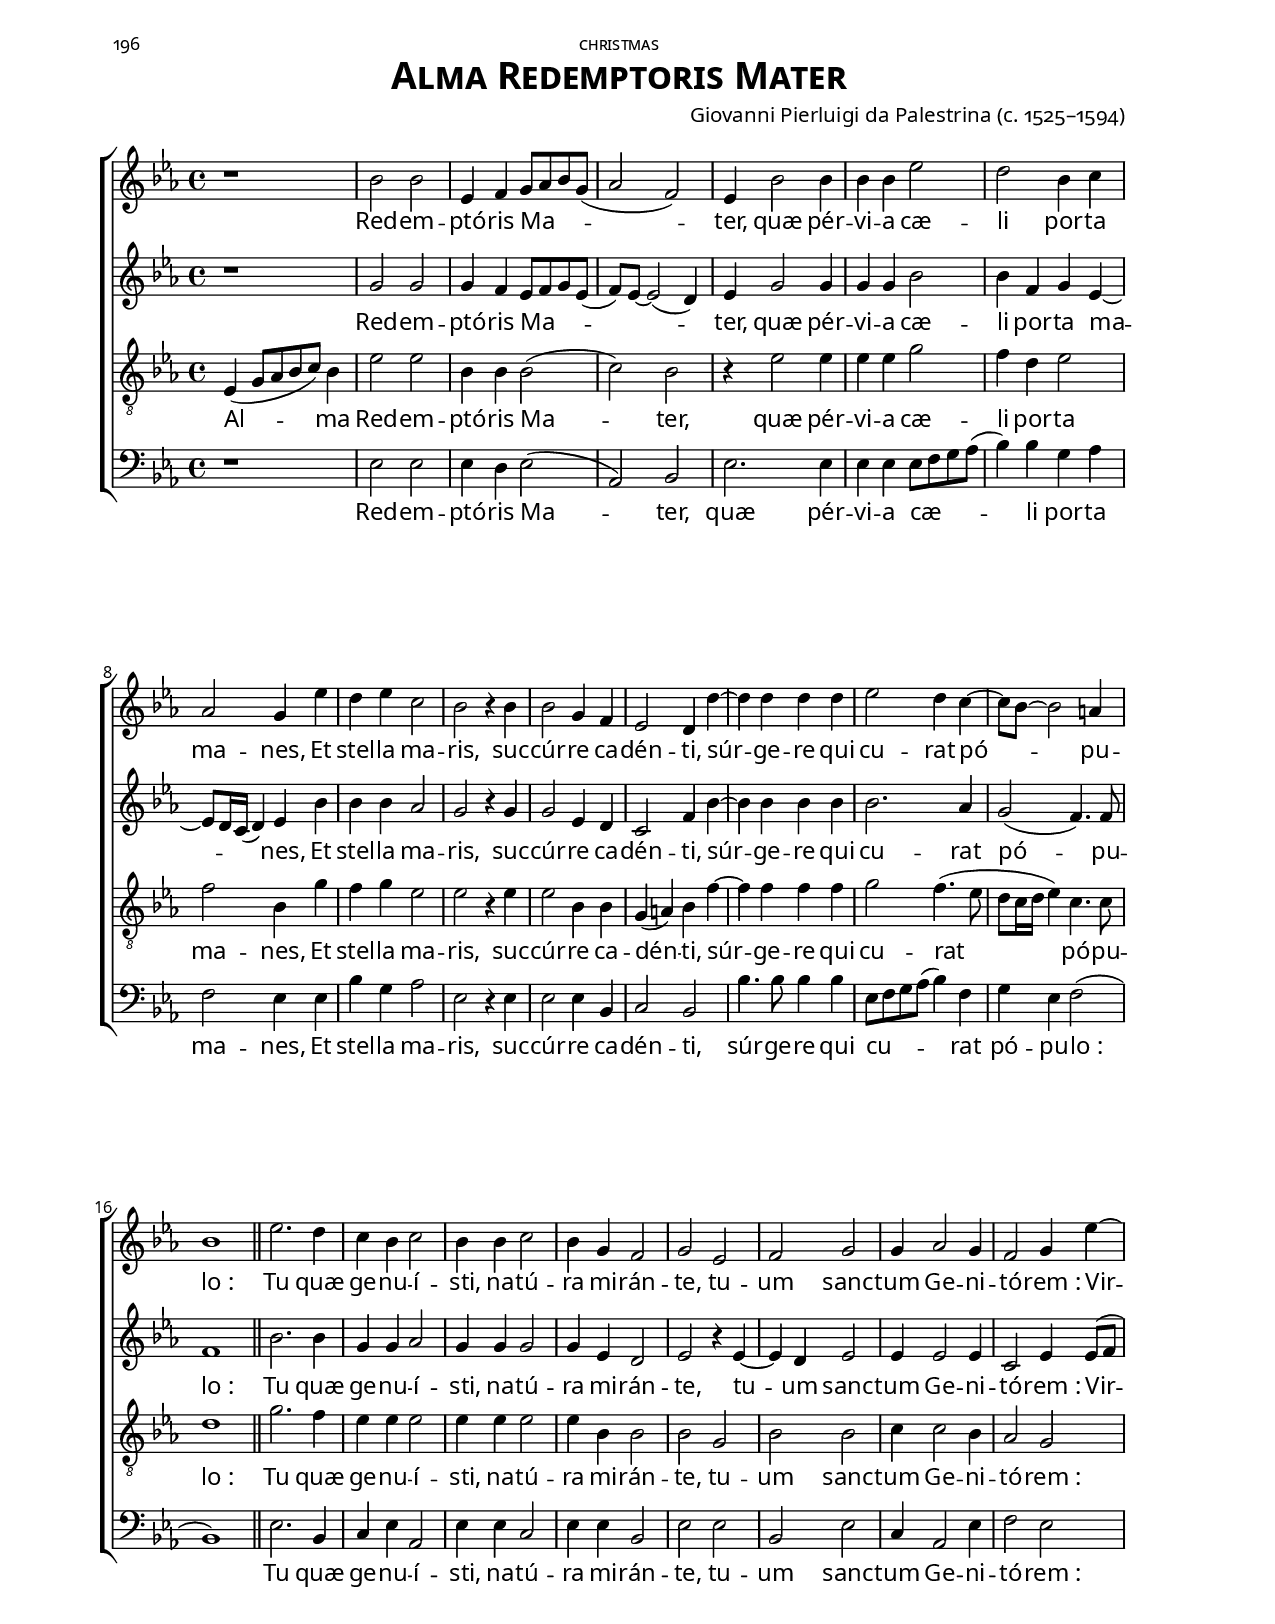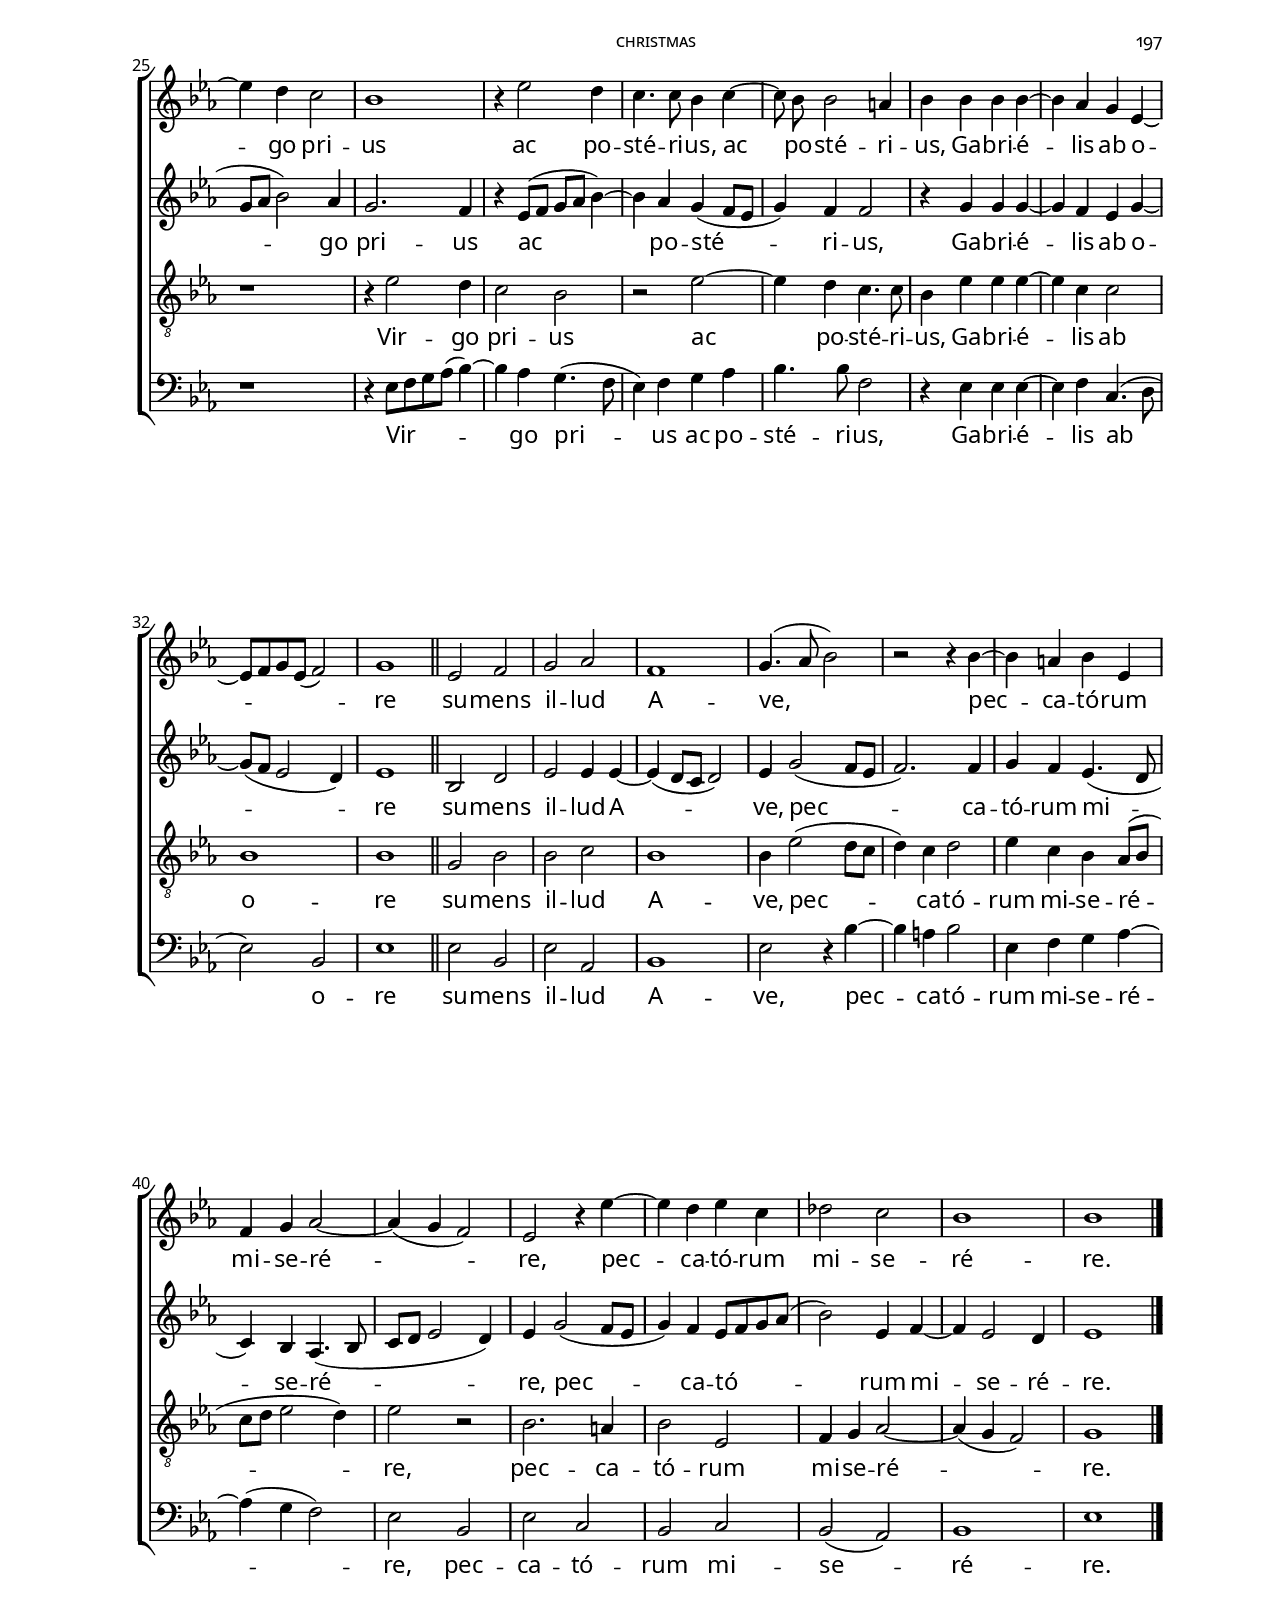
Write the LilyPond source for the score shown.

\version "2.14.2"
\include "util.ly"
\header {
  title = \markup{\override #'(font-name . "Garamond Premier Pro Semibold"){ \abs-fontsize #18 \smallCapsOldStyle"Alma Redemptoris Mater"}}
  composer = \markup\oldStyleNum"Giovanni Pierluigi da Palestrina (c. 1525–1594)"
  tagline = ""
}
\paper {
  %print-all-headers = ##t
  paper-height = 11\in
  paper-width = 8.5\in
  indent = 0\in
  %system-system-spacing = #'((basic-distance . 10) (padding . 0))
  system-system-spacing =
    #'((basic-distance . 0)
       (minimum-distance . 0)
       (padding . -3)
       (stretchability . 100))
%  top-markup-spacing =
%    #'((basic-distance . 0)
%       (minimum-distance . 0)
%       (padding . 0)
%       (stretchability . 0))
  ragged-last-bottom = ##f
  ragged-bottom = ##f
  two-sided = ##t
  inner-margin = 1\in
  outer-margin = 0.75\in
  top-margin = 0.26\in
  bottom-margin = 0.25\in
  first-page-number = #196
  print-first-page-number = ##t
  headerLine = \markup{\override #'(font-name . "Garamond Premier Pro") \smallCapsOldStyle"christmas"}
  oddHeaderMarkup = \markup\fill-line{
     \override #'(font-name . "Garamond Premier Pro")\abs-fontsize #8.5
     \combine 
        \fill-line{"" \if \should-print-page-number
        \oldStylePageNum""
        }
        \fill-line{\headerLine}
  }
  evenHeaderMarkup = \markup {
     \override #'(font-name . "Garamond Premier Pro")\abs-fontsize #8.5
     \combine
        \if \should-print-page-number
        \oldStylePageNum""
        \fill-line{\headerLine}
  }
}
#(set-global-staff-size 18) \paper{ #(define fonts (make-pango-font-tree "Garamond Premier Pro" "Garamond Premier Pro" "Garamond Premier Pro" (/ 18 20))) }
global = {
  \key ees \major
  \time 4/4
  \dynamicUp
  %\set crescendoSpanner = #'dashed-line
  \autoBeamOff
  \override DynamicTextSpanner #'style = #'none
}

sopMusic = \relative c' {
	r1 |
  bes'2 bes |
  ees,4 f g8[ aes bes g]( |
  aes2 f) |
  ees4 bes'2 bes4 |
  bes bes ees2 |
  d2 bes4 c |
  
  aes2 g4 ees' |
  d ees c2 |
  bes2 r4 bes |
  bes2 g4 f |
  ees2 d4 d'~ |
  d d d d |
  
  ees2 d4 c~ |
  c8[ bes]~ bes2 a4 |
  bes1 \bar"||"
  ees2. d4 |
  c bes c2 |
  bes4 bes c2 |
  bes4 g f2 |
  g ees |
  f g |
  
  %page2
  g4 aes2 g4 |
  f2 g4 ees'~ |
  ees d c2 |
  bes1 |
  r4 ees2 d4 |
  c4. c8 bes4 c~ |
  c8 bes bes2 a4 |
  
  bes bes bes bes~ |
  bes aes g ees~ |
  ees8[ f g ees]( f2) |
  g1 \bar"||"
  ees2 f |
  g aes |
  f1 |
  g4.( aes8 bes2) |
  r2 r4 bes~ |
  
  bes a bes ees, |
  f g aes2~ |
  aes4( g f2) |
  ees2 r4 ees'~ |
  ees d ees c |
  des2 c |
  bes1 |
  bes \bar"|."
}
sopWords = \lyricmode {
  Red -- em -- ptó -- ris Ma -- ter, quæ pér -- vi -- a cæ -- li por -- ta ma -- nes,
  Et stel -- la ma -- ris, suc -- cúr -- re ca -- dén -- ti,
  súr -- ge -- re qui cu -- rat pó -- pu -- lo_:
  Tu quæ ge -- nu -- í -- sti, na -- tú -- ra mi -- rán -- te, tu -- um sanc -- tum Ge -- ni -- tó -- rem_:
  Vir -- go pri -- us ac po -- sté -- ri -- us, 
    ac po -- sté -- ri -- us, 
  Ga -- bri -- é -- lis ab o -- re
  su -- mens il -- lud A -- ve, pec -- ca -- tó -- rum mi -- se -- ré -- re,
    pec -- ca -- tó -- rum mi -- se -- ré -- re.
}

altoMusic = \relative c' {
  r1 |
  g'2 g |
  g4 f ees8[ f g ees]( |
  f)[ ees]~ ees2( d4) |
  ees4 g2 g4 |
  g g bes2 |
  bes4 f g ees~ |
  
  ees8[ d16 c]( d4) ees bes' |
  bes bes aes2 |
  g2 r4 g |
  g2 ees4 d |
  c2 f4 bes~ |
  bes bes bes bes |
  
  bes2. aes4 |
  g2( f4.) f8 |
  f1 \bar"||"
  bes2. bes4 |
  g g aes2 |
  g4 g g2 |
  g4 ees d2 |
  ees r4 ees~ |
  ees d ees2 |
  
  %page2
  ees4 ees2 ees4 |
  c2 ees4 ees8[( f] |
  g[ aes] bes2) aes4 |
  g2. f4 |
  r4 ees8([ f] g[ aes] bes4)~ |
  bes aes g( f8[ ees] |
  g4) f f2 |
  
  r4 g g g~ |
  g f ees g~ |
  g8[( f] ees2 d4) |
  ees1 \bar"||"
  bes2 d |
  ees ees4 ees~ |
  ees( d8[ c] d2) |
  ees4 g2( f8[ ees] |
  f2.) f4 |
  
  g4 f ees4.( d8 |
  c4) bes aes4.( bes8 |
  c[ d] ees2 d4) |
  ees4 g2( f8[ ees] |
  g4) f ees8[ f g aes]( |
  bes2) ees,4 f~ |
  f ees2 d4 |
  ees1 \bar"|."
}
altoWords = \lyricmode {
  Red -- em -- ptó -- ris Ma -- ter, quæ pér -- vi -- a cæ -- li por -- ta ma -- nes,
  Et stel -- la ma -- ris, suc -- cúr -- re ca -- dén -- ti,
  súr -- ge -- re qui cu -- rat pó -- pu -- lo_:
  Tu quæ ge -- nu -- í -- sti, na -- tú -- ra mi -- rán -- te, tu -- um sanc -- tum Ge -- ni -- tó -- rem_:
  Vir -- go pri -- us ac po -- sté -- ri -- us, 
  Ga -- bri -- é -- lis ab o -- re
  su -- mens il -- lud A -- ve, pec -- ca -- tó -- rum mi -- se -- ré -- re,
    pec -- ca -- tó -- rum mi -- se -- ré -- re.
}

tenorMusic = \relative c' {
  ees,4( g8[ aes bes c]) bes4 |
  ees2 ees |
  bes4 bes bes2( |
  c) bes |
  r4 ees2 ees4 |
  ees ees g2 |
  f4 d ees2 |
  
  f2 bes,4 g' |
  f g ees2 |
  ees r4 ees |
  ees2 bes4 bes |
  g( a) bes f'~ |
  f f f f |
  
  g2 f4.( ees8 |
  d[ c16 d] ees4) c4. c8 |
  d1 \bar"||"
  g2. f4 |
  ees ees ees2 |
  ees4 ees ees2 |
  ees4 bes bes2 |
  bes g |
  bes bes |
  
  %page2
  c4 c2 bes4 |
  aes2 g |
  r1 |
  r4 ees'2 d4 |
  c2 bes |
  r2 ees~ |
  ees4 d c4. c8 |
  
  bes4 ees ees ees~ |
  ees c c2 |
  bes1 |
  bes \bar"||"
  g2 bes |
  bes c |
  bes1 |
  bes4 ees2( d8[ c] |
  d4) c d2 |
  
  ees4 c bes aes8([ bes] |
  c[ d] ees2 d4) |
  ees2 r |
  bes2. a4 |
  bes2 ees, |
  f4 g aes2~ |
  aes4( g f2) |
  g1 \bar"|."
}

tenorWords = \lyricmode {
  Al -- ma Red -- em -- ptó -- ris Ma -- ter, quæ pér -- vi -- a cæ -- li por -- ta ma -- nes,
  Et stel -- la ma -- ris, suc -- cúr -- re ca -- dén -- ti,
  súr -- ge -- re qui cu -- rat pó -- pu -- lo_:
  Tu quæ ge -- nu -- í -- sti, na -- tú -- ra mi -- rán -- te, tu -- um sanc -- tum Ge -- ni -- tó -- rem_:
  Vir -- go pri -- us ac po -- sté -- ri -- us,
  Ga -- bri -- é -- lis ab o -- re
  su -- mens il -- lud A -- ve, pec -- ca -- tó -- rum mi -- se -- ré -- re,
    pec -- ca -- tó -- rum mi -- se -- ré -- re.
}

bassMusic = \relative c' {
  r1 |
  ees,2 ees |
  ees4 d ees2( |
  aes,) bes |
  ees2. ees4 |
  ees ees ees8[ f g aes]( |
  bes4) bes g aes |
  
  f2 ees4 ees |
  bes' g aes2 |
  ees r4 ees |
  ees2 ees4 bes |
  c2 bes |
  bes'4. bes8 bes4 bes |
  
  ees,8[ f g aes]( bes4) f |
  g4 ees f2( |
  bes,1) \bar"||"
  ees2. bes4 |
  c ees aes,2 |
  ees'4 ees c2 |
  ees4 ees bes2 |
  ees ees |
  bes ees |
  
  %page2
  c4 aes2 ees'4 |
  f2 ees |
  r1 |
  r4 ees8[ f g aes]( bes4)~ |
  bes aes g4.( f8 |
  ees4) f g aes |
  bes4. bes8 f2 |
  
  r4 ees ees ees~ |
  ees f c4.( d8 |
  ees2) bes |
  ees1 \bar"||"
  ees2 bes |
  ees aes, |
  bes1 |
  ees2 r4 bes'~ |
  bes a bes2 |
  
  ees,4 f g aes~ |
  aes( g f2) |
  ees bes |
  ees c |
  bes c |
  bes( aes) |
  bes1 |
  ees \bar"|."
}
bassWords = \lyricmode {
  Red -- em -- ptó -- ris Ma -- ter, quæ pér -- vi -- a cæ -- li por -- ta ma -- nes,
  Et stel -- la ma -- ris, suc -- cúr -- re ca -- dén -- ti,
  súr -- ge -- re qui cu -- rat pó -- pu -- lo_:
  Tu quæ ge -- nu -- í -- sti, na -- tú -- ra mi -- rán -- te, tu -- um sanc -- tum Ge -- ni -- tó -- rem_:
  Vir -- go pri -- us ac po -- sté -- ri -- us, Ga -- bri -- é -- lis ab o -- re
  su -- mens il -- lud A -- ve, pec -- ca -- tó -- rum mi -- se -- ré -- re,
    pec -- ca -- tó -- rum mi -- se -- ré -- re.
}

pianoRH = \relative c' {
}
pianoLH = \relative c' {
}

\score {
<<
    \new ChoirStaff <<
    \new Staff = sop <<
      \new Voice = "sopranos" { \global \sopMusic }
    >>
    \new Lyrics = "sopranos"  \lyricsto "sopranos" \sopWords
    \new Staff = alt <<
      \new Voice = "altos" { \global \altoMusic }
    >>
    \new Lyrics = "altos"  \lyricsto "altos" \altoWords
    \new Staff = ten <<
      \clef "treble_8"
      \new Voice = "tenors" { \global \tenorMusic }
    >>
    \new Lyrics = "tenors" \lyricsto "tenors" \tenorWords
    \new Staff = bas <<
      \clef bass
      \new Voice = "basses" { \global \bassMusic }
    >>
    \new Lyrics = "basses" \lyricsto "basses" \bassWords
  >>
%    \new PianoStaff << \new Staff { \new Voice { \pianoRH } } \new Staff { \clef "bass" \pianoLH } >>
  >>
  \layout {
    \context {
      \Lyrics
      \override LyricText #'font-size = #1.3
      \override VerticalAxisGroup #'staff-affinity = #0
    }
    \context {
      \Score
      \override SpacingSpanner #'base-shortest-duration = #(ly:make-moment 1 8)
      \override SpacingSpanner #'common-shortest-duration = #(ly:make-moment 1 4)
    }
    \context {
      % Remove all empty staves
      \Staff \RemoveEmptyStaves \override VerticalAxisGroup #'remove-first = ##t
      
%      \override VerticalAxisGroup #'staff-staff-spacing =
%      #'((basic-distance . 0)
%         (minimum-distance . 0)
%         (padding . -1)
%         (stretchability . 2))
    }
    \context {
      \Lyrics
      \override LyricText #'X-offset = #center-on-word
    }
  }
  \midi {
    \tempo 4 = 120
    \set Staff.midiInstrument = "piccolo"
  
    \context {
      \Voice
      \remove "Dynamic_performer"
    }
  }
}

